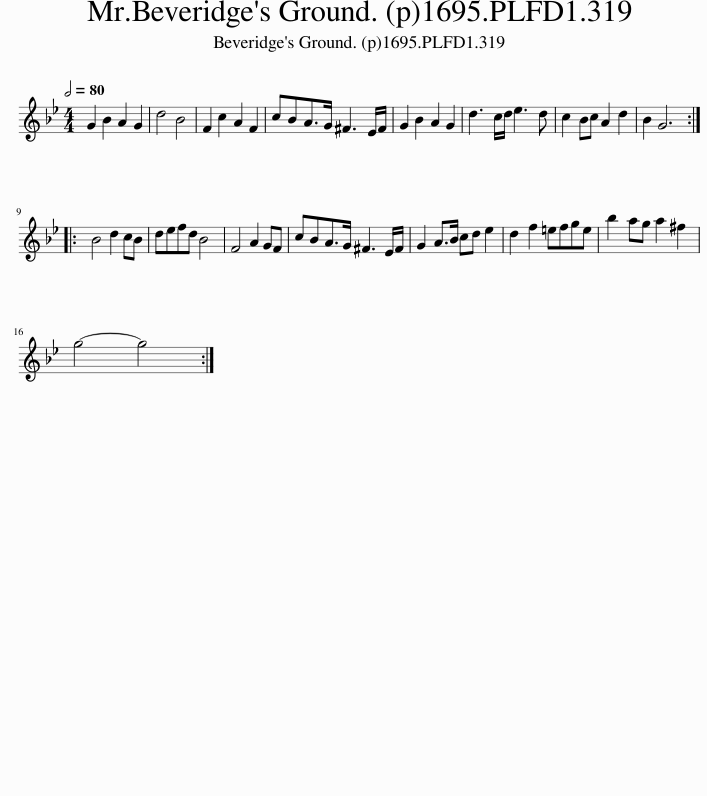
X:1
L:1/8
Q:1/2=80
M:4/4
I:linebreak $
K:Gmin
V:1 treble
V:1
 G2 B2 A2 G2 | d4 B4 | F2 c2 A2 F2 | cBA>G ^F3 E/F/ | G2 B2 A2 G2 | %5
 d3 c/d/ e3 d | c2 Bc A2 d2 | B2 G6 ::$ B4 d2 cB | defd B4 | %10
 F4 A2 GF | cBA>G ^F3 E/F/ | G2 A>B cd e2 | d2 f2 =efge | b2 ag a2 ^f2 |$ %15
 g4- g4 :| %16
